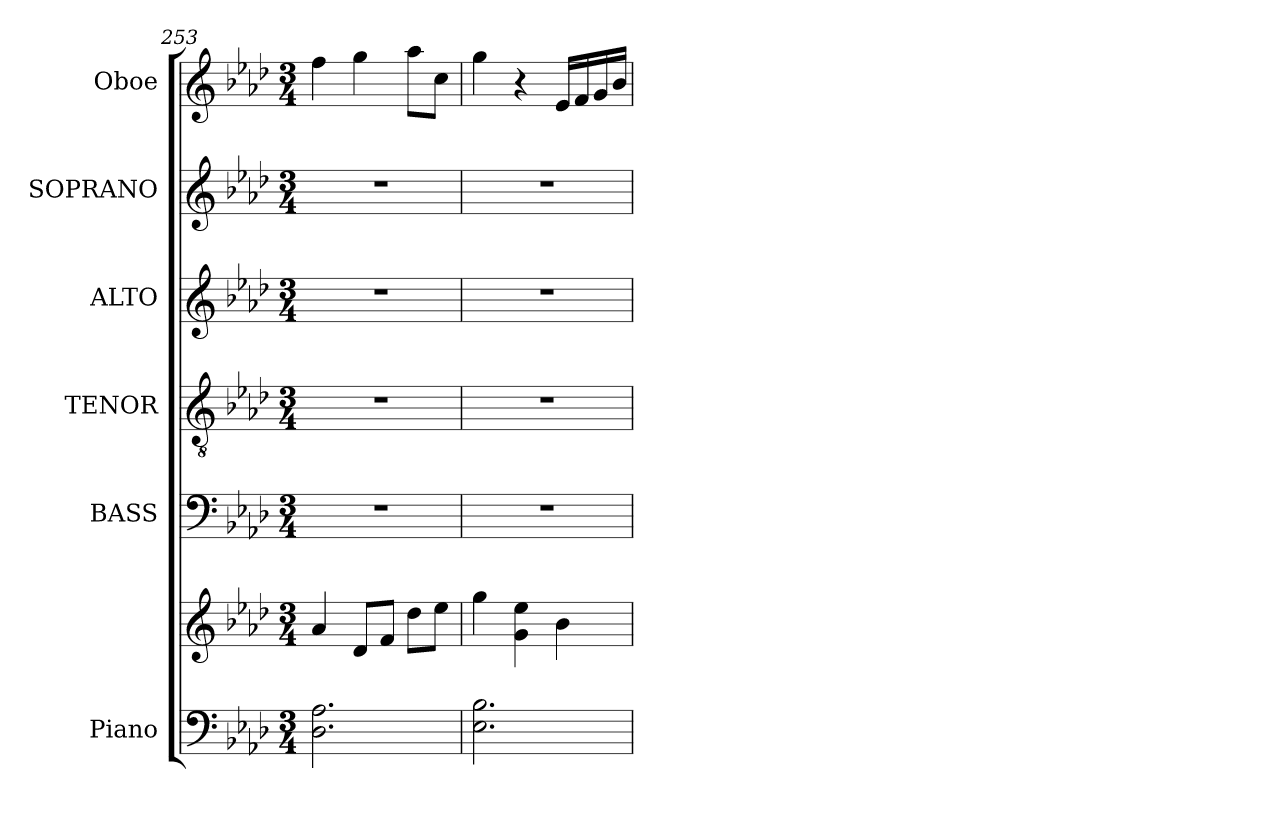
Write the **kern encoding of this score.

**kern	**kern	**kern	**kern	**kern	**kern	**kern
*part6	*part6	*part5	*part4	*part3	*part2	*part1
*staff7	*staff6	*staff5	*staff4	*staff3	*staff2	*staff1
*I"Piano	*	*I"BASS	*I"TENOR	*I"ALTO	*I"SOPRANO	*I"Oboe
*I'Pno.	*	*I'B.	*I'T.	*I'A.	*I'S.	*I'Ob.
!!LO:LB:g=z
*clefF4	*clefG2	*clefF4	*clefGv2	*clefG2	*clefG2	*clefG2
*	*	*	*ITrd7c12	*	*	*
*k[b-e-a-d-]	*k[b-e-a-d-]	*k[b-e-a-d-]	*k[b-e-a-d-]	*k[b-e-a-d-]	*k[b-e-a-d-]	*k[b-e-a-d-]
*A-:	*A-:	*A-:	*A-:	*A-:	*A-:	*A-:
*M3/4	*M3/4	*M3/4	*M3/4	*M3/4	*M3/4	*M3/4
=253	=253	=253	=253	=253	=253	=253
!	!	!LO:N:vis=1	!LO:N:vis=1	!LO:N:vis=1	!LO:N:vis=1	!
2.D-i\ 2.A-i	4a-i/	2.r	2.r	2.r	2.r	4ffi\
.	8d-i/L	.	.	.	.	4ggi\
.	8fi/J	.	.	.	.	.
.	8dd-i\L	.	.	.	.	8aa-i\L
.	8ee-i\J	.	.	.	.	8cci\J
=254	=254	=254	=254	=254	=254	=254
!	!	!LO:N:vis=1	!LO:N:vis=1	!LO:N:vis=1	!LO:N:vis=1	!
2.E-i\ 2.B-i	4ggi\	2.r	2.r	2.r	2.r	4ggi\
.	4gi\ 4ee-i	.	.	.	.	4r
.	4b-i\	.	.	.	.	16e-i/LL
.	.	.	.	.	.	16fi/
.	.	.	.	.	.	16gi/
.	.	.	.	.	.	16b-i/JJ
=	=	=	=	=	=	=
*-	*-	*-	*-	*-	*-	*-
